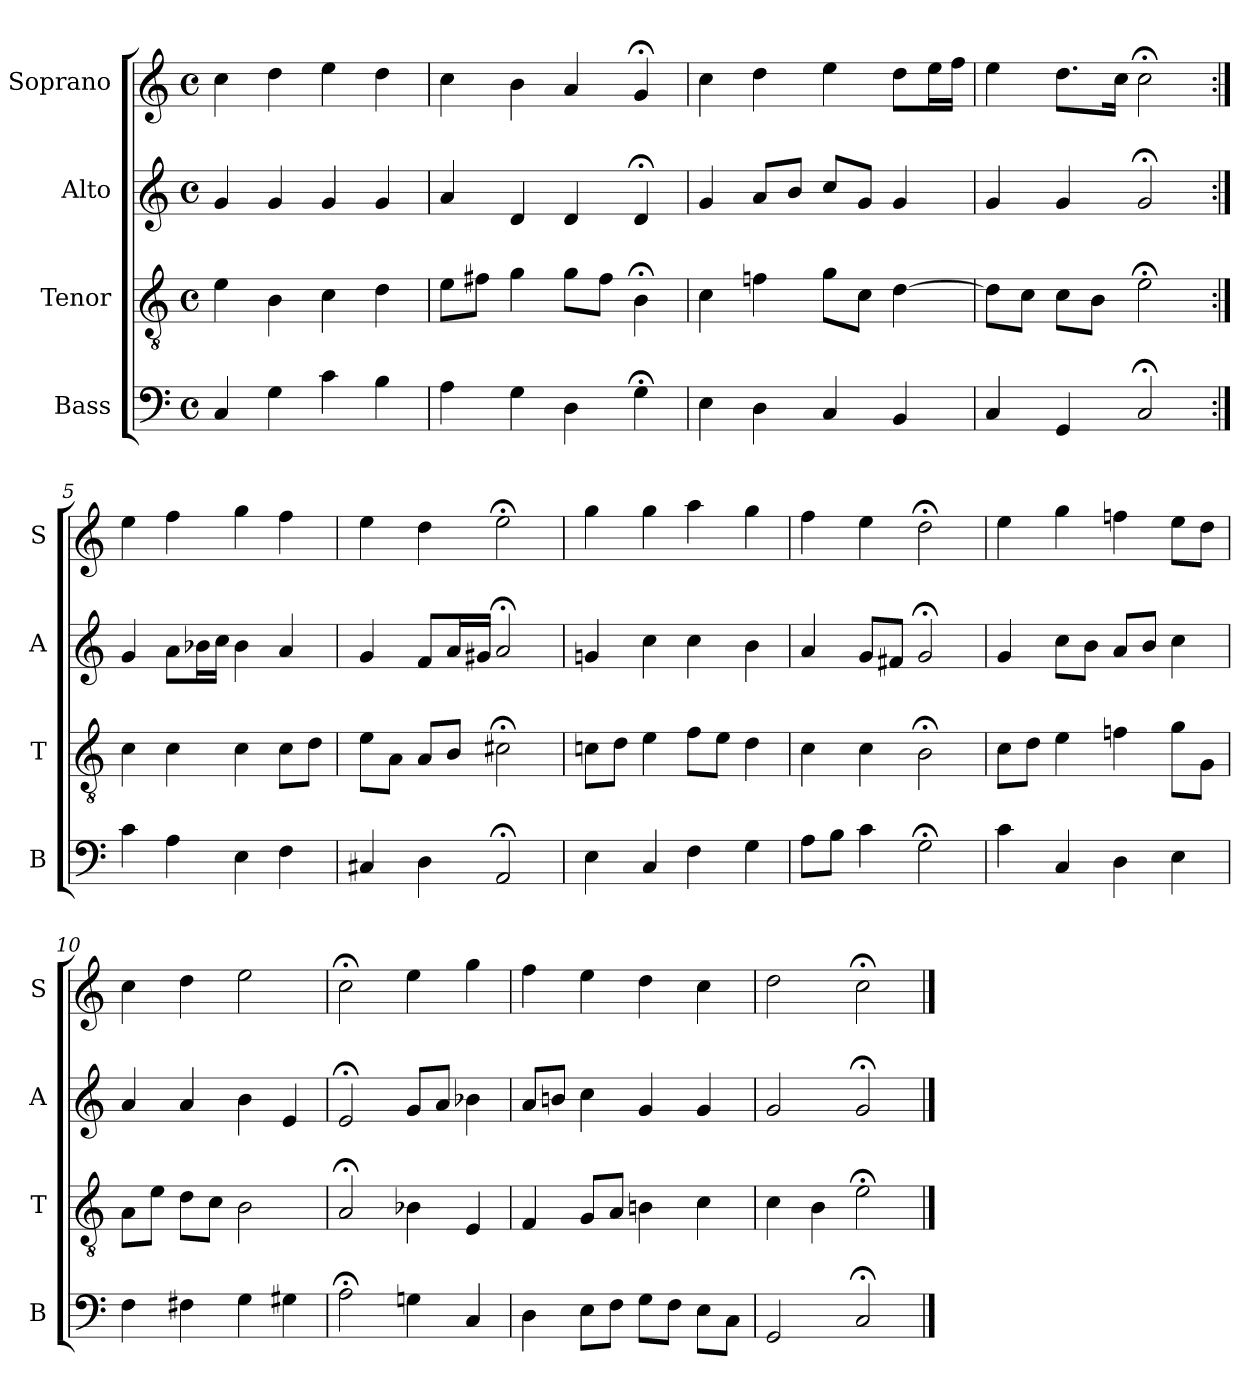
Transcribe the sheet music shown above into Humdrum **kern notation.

**kern	**kern	**kern	**kern
*part4	*part3	*part2	*part1
*staff4	*staff3	*staff2	*staff1
*I"Bass	*I"Tenor	*I"Alto	*I"Soprano
*I'B	*I'T	*I'A	*I'S
*clefF4	*clefGv2	*clefG2	*clefG2
*k[]	*k[]	*k[]	*k[]
*C:	*C:	*C:	*C:
*M4/4	*M4/4	*M4/4	*M4/4
*met(c)	*met(c)	*met(c)	*met(c)
*MM100	*MM100	*MM100	*MM100
=1	=1	=1	=1
4C	4e	4g	4cc
4G	4B	4g	4dd
4c	4c	4g	4ee
4B	4d	4g	4dd
=2	=2	=2	=2
4A	8eL	4a	4cc
.	8f#XJ	.	.
4G	4g	4d	4b
4D	8gL	4d	4a
.	8f#J	.	.
4G;<	4B;<	4d;<	4g;<
=3	=3	=3	=3
4E	4c	4g	4cc
4D	4fn	8aL	4dd
.	.	8bJ	.
4C	8gL	8ccL	4ee
.	8cJ	8gJ	.
4BB	[4d	4g	8ddL
.	.	.	16eeL
.	.	.	16ffJJ
=4	=4	=4	=4
4C	8dL]	4g	4ee
.	8cJ	.	.
4GG	8cL	4g	8.ddL
.	8BJ	.	.
.	.	.	16ccJk
2C;<	2e;<	2g;<	2cc;<
=5:|!	=5:|!	=5:|!	=5:|!
4c	4c	4g	4ee
4A	4c	8aL	4ff
.	.	16b-XL	.
.	.	16ccJJ	.
4Ei	4ci	4b-i	4ggi
4F	8cL	4a	4ff
.	8dJ	.	.
=6	=6	=6	=6
4C#X	8eL	4g	4ee
.	8AJ	.	.
4D	8AL	8fL	4dd
.	8BJ	16aL	.
.	.	16g#XJJ	.
2AA;<	2c#X;<	2a;<	2ee;<
=7	=7	=7	=7
4E	8cnL	4gn	4gg
.	8dJ	.	.
4C	4e	4cc	4gg
4F	8fL	4cc	4aa
.	8eJ	.	.
4G	4d	4b	4gg
=8	=8	=8	=8
8AL	4c	4a	4ff
8BJ	.	.	.
4c	4c	8gL	4ee
.	.	8f#XJ	.
2G;<	2B;<	2g;<	2dd;<
=9	=9	=9	=9
4c	8cL	4g	4ee
.	8dJ	.	.
4C	4e	8ccL	4gg
.	.	8bJ	.
4D	4fn	8aL	4ffn
.	.	8bJ	.
4E	8gL	4cc	8eeL
.	8GJ	.	8ddJ
=10	=10	=10	=10
4F	8AL	4a	4cc
.	8eJ	.	.
4F#X	8dL	4a	4dd
.	8cJ	.	.
4G	2B	4b	2ee
4G#X	.	4e	.
=11	=11	=11	=11
2A;<	2A;<	2e;<	2cc;<
4Gn	4B-X	8gL	4ee
.	.	8aJ	.
4C	4E	4b-X	4gg
=12	=12	=12	=12
4D	4F	8aL	4ff
.	.	8bnJ	.
8EL	8GL	4cc	4ee
8FJ	8AJ	.	.
8GL	4Bn	4g	4dd
8FJ	.	.	.
8EL	4c	4g	4cc
8CJ	.	.	.
=13	=13	=13	=13
2GG	4c	2g	2dd
.	4B	.	.
2C;<	2e;<	2g;<	2cc;<
==	==	==	==
*-	*-	*-	*-
